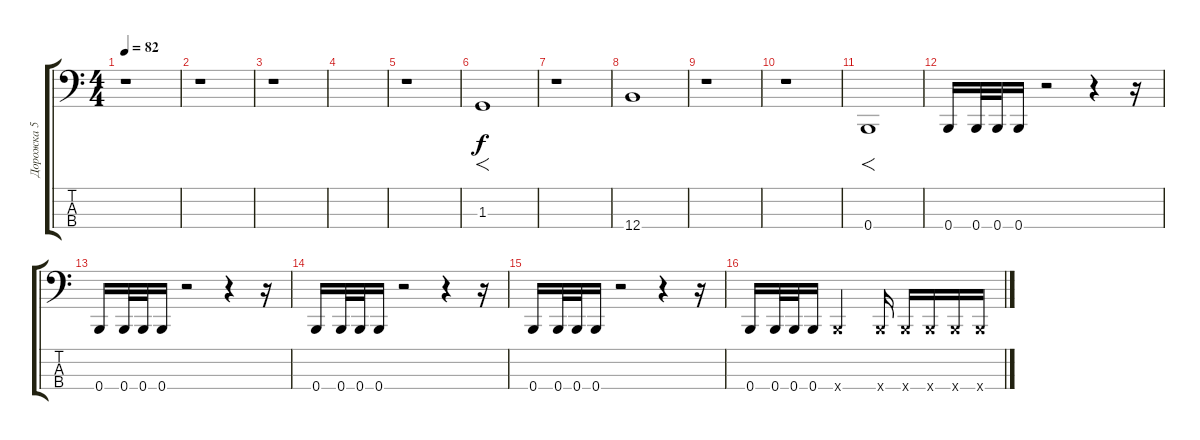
\track ("Дорожка 5" "Дорожка 5") {instrument slapbass1}
\staff {score tabs}
\tuning (E2 B1 Gb1 B0) {hide}
\ts (4 4)
\tempo 82
\clef f4
\ks c
r.1{dy f instrument slapbass1} |
r.1 |
r.1 |
|
r.1 |
1.3.1{f} |
r.1 |
12.4.1 |
r.1 |
r.1 |
0.4.1{f} |
0.4.16 0.4.32 0.4.32 0.4.16 r.2 r.4 r.16 |
0.4.16 0.4.32 0.4.32 0.4.16 r.2 r.4 r.16 |
0.4.16 0.4.32 0.4.32 0.4.16 r.2 r.4 r.16 |
0.4.16 0.4.32 0.4.32 0.4.16 r.2 r.4 r.16 |
0.4.16 0.4.32 0.4.32 0.4.16 0.4{x}.2 0.4{x}.16 0.4{x}.16 0.4{x}.16 0.4{x}.16 0.4{x}.16
